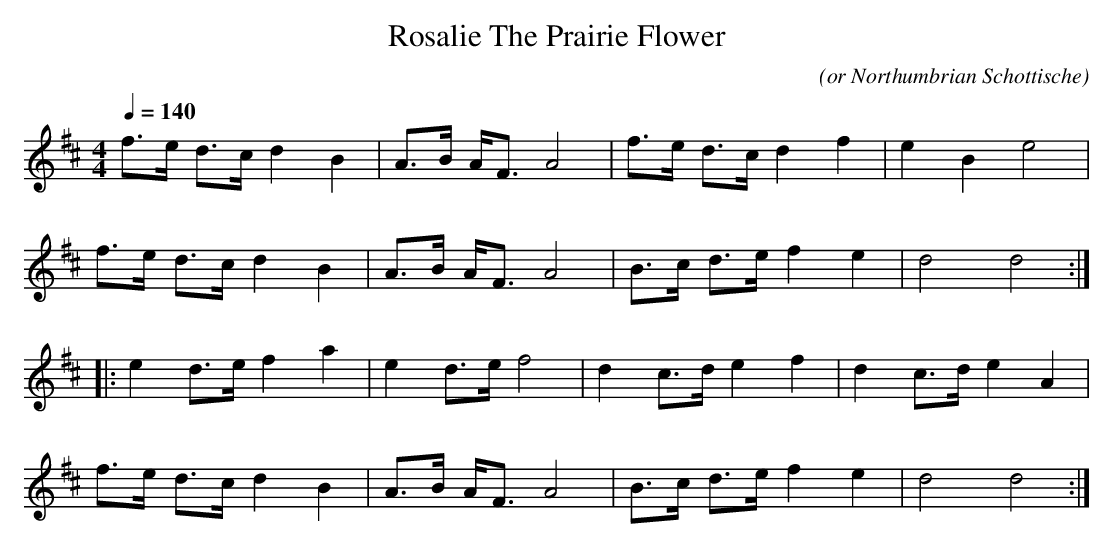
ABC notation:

X:1
T:Rosalie The Prairie Flower
C: (or Northumbrian Schottische)
Q:1/4=140
M:4/4
L:1/8
K:D
f3/2e/2 d3/2c/2 d2B2|A3/2B/2 A/2F3/2 A4|f3/2e/2 d3/2c/2 d2f2|e2B2e4|
f3/2e/2 d3/2c/2 d2B2|A3/2B/2 A/2F3/2 A4|B3/2c/2 d3/2e/2 f2e2|d4d4:|
|:e2d3/2e/2 f2a2|e2d3/2e/2 f4|d2c3/2d/2 e2f2|d2c3/2d/2 e2A2|
f3/2e/2 d3/2c/2 d2B2|A3/2B/2 A/2F3/2 A4|B3/2c/2 d3/2e/2 f2e2|d4d4:|
